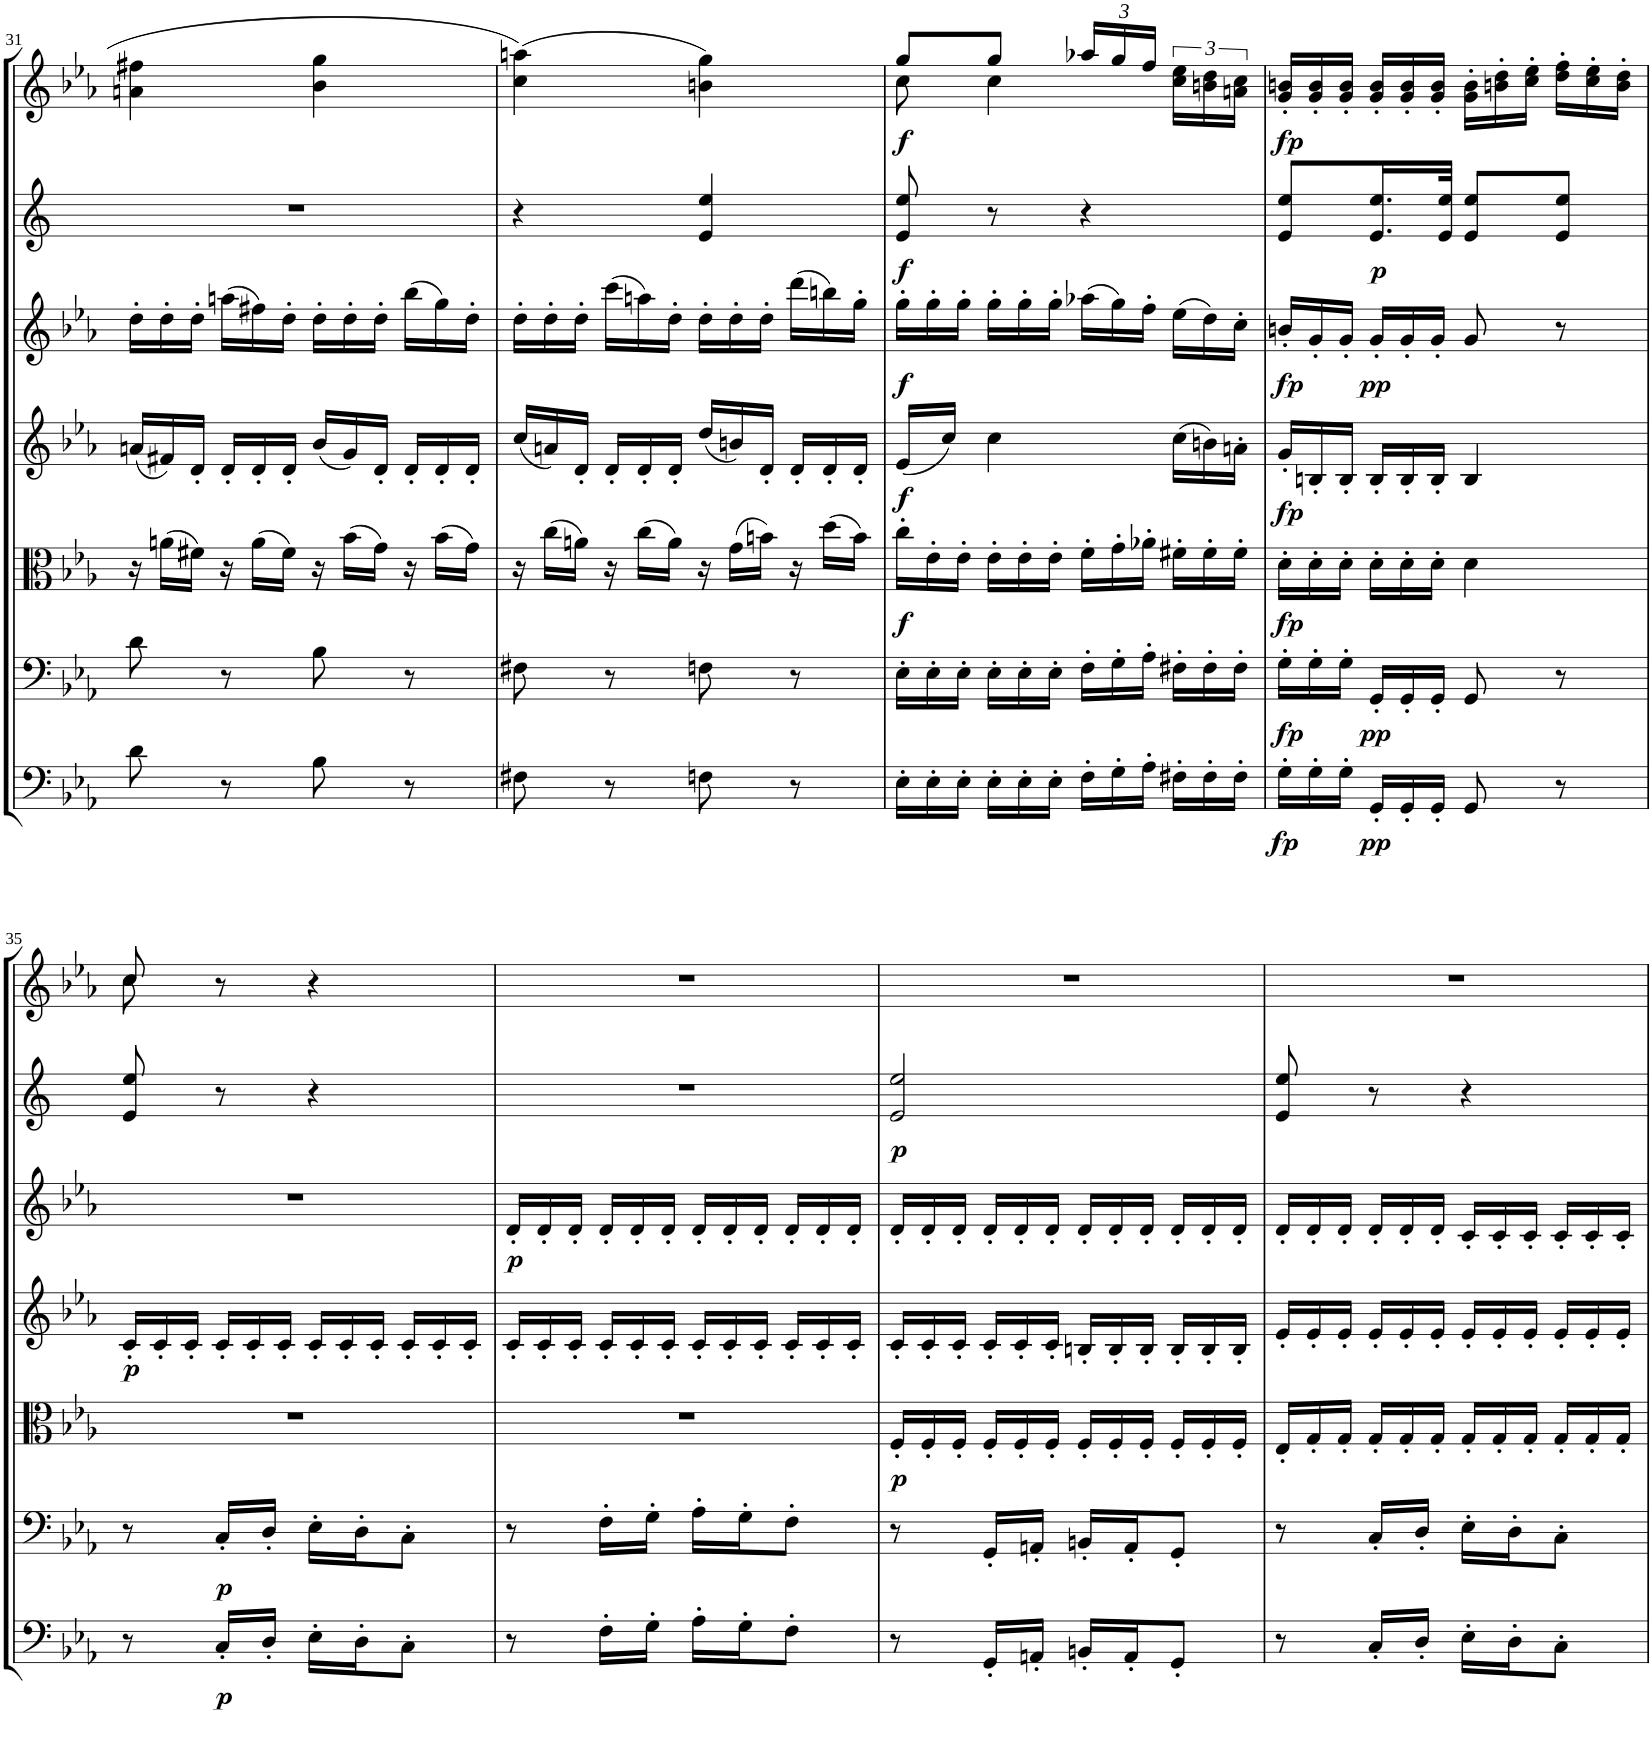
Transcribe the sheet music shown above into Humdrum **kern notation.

**kern	**dynam	**kern	**dynam	**kern	**dynam	**kern	**dynam	**kern	**dynam	**kern	**dynam	**kern	**dynam
*part7	*part7	*part6	*part6	*part5	*part5	*part4	*part4	*part3	*part3	*part2	*part2	*part1	*part1
*staff7	*staff7	*staff6	*staff6	*staff5	*staff5	*staff4	*staff4	*staff3	*staff3	*staff2	*staff2	*staff1	*staff1
*I"Basso	*	*I"Violoncello	*	*I"Viola	*	*I"Violino II	*	*I"Violino I	*	*I"Corni in Es	*	*I"Oboi	*
*	*	*	*	*	*	*	*	*	*	*	*	*I'Ob	*
!!LO:PB:g=z
*clefF4	*	*clefF4	*	*clefC3	*	*clefG2	*	*clefG2	*	*clefG2	*	*clefG2	*
*Trd7c12	*	*	*	*	*	*	*	*	*	*Trd5c9	*	*	*
*k[b-e-a-]	*	*k[b-e-a-]	*	*k[b-e-a-]	*	*k[b-e-a-]	*	*k[b-e-a-]	*	*k[]	*	*k[b-e-a-]	*
*M2/4	*	*M2/4	*	*M2/4	*	*M2/4	*	*M2/4	*	*M2/4	*	*M2/4	*
*	*	*	*	*Xtuplet	*	*Xtuplet	*	*Xtuplet	*	*	*	*	*
=31	=31	=31	=31	=31	=31	=31	=31	=31	=31	=31	=31	=31	=31
8d\	.	8d\	.	24r	.	(24an/LL	.	24dd'\LL	.	2r	.	4an\ 4ff#X\	.
.	.	.	.	(24an\LL	.	24f#X/)	.	24dd'\	.	.	.	.	.
.	.	.	.	24f#X\JJ)	.	24d'/JJ	.	24dd'\JJ	.	.	.	.	.
8r	.	8r	.	24r	.	24d'/LL	.	(24aan\LL	.	.	.	.	.
.	.	.	.	(24a\LL	.	24d'/	.	24ff#X\)	.	.	.	.	.
.	.	.	.	24f#\JJ)	.	24d'/JJ	.	24dd'\JJ	.	.	.	.	.
8B-\	.	8B-\	.	24r	.	(24b-/LL	.	24dd'\LL	.	.	.	4b-\ 4gg\	.
.	.	.	.	(24b-\LL	.	24g/)	.	24dd'\	.	.	.	.	.
.	.	.	.	24g\JJ)	.	24d'/JJ	.	24dd'\JJ	.	.	.	.	.
8r	.	8r	.	24r	.	24d'/LL	.	(24bb-\LL	.	.	.	.	.
.	.	.	.	(24b-\LL	.	24d'/	.	24gg\)	.	.	.	.	.
.	.	.	.	24g\JJ)	.	24d'/JJ	.	24dd'\JJ	.	.	.	.	.
=32	=32	=32	=32	=32	=32	=32	=32	=32	=32	=32	=32	=32	=32
8F#X\	.	8F#X\	.	24r	.	(24cc/LL	.	24dd'\LL	.	4r	.	(4cc\ 4aan\	.
.	.	.	.	(24cc\LL	.	24an/)	.	24dd'\	.	.	.	.	.
.	.	.	.	24an\JJ)	.	24d'/JJ	.	24dd'\JJ	.	.	.	.	.
8r	.	8r	.	24r	.	24d'/LL	.	(24ccc\LL	.	.	.	.	.
.	.	.	.	(24cc\LL	.	24d'/	.	24aan\)	.	.	.	.	.
.	.	.	.	24a\JJ)	.	24d'/JJ	.	24dd'\JJ	.	.	.	.	.
8Fn\	.	8Fn\	.	24r	.	(24dd/LL	.	24dd'\LL	.	4e/ 4ee/	.	4bn\ 4gg\)	.
.	.	.	.	(24g\LL	.	24bn/)	.	24dd'\	.	.	.	.	.
.	.	.	.	24bn\JJ)	.	24d'/JJ	.	24dd'\JJ	.	.	.	.	.
8r	.	8r	.	24r	.	24d'/LL	.	(24ddd\LL	.	.	.	.	.
.	.	.	.	(24dd\LL	.	24d'/	.	24bbn\)	.	.	.	.	.
.	.	.	.	24b\JJ)	.	24d'/JJ	.	24gg'\JJ	.	.	.	.	.
=33	=33	=33	=33	=33	=33	=33	=33	=33	=33	=33	=33	=33	=33
*Xtuplet	*	*Xtuplet	*	*	*	*	*	*	*	*	*	*	*
*	*	*	*	*	*	*	*	*	*	*	*	*^	*
!	!	!	!	!	!LO:DY:b	!	!LO:DY:b	!	!LO:DY:b	!	!LO:DY:b	!	!	!LO:DY:b
24E-'\LL	.	24E-'\LL	.	24cc'\LL	f	(16e-/LL	f	24gg'\LL	f	8e/ 8ee/	f	8gg/L	8cc\	f
24E-'\	.	24E-'\	.	24e-'\	.	.	.	24gg'\	.	.	.	.	.	.
.	.	.	.	.	.	16cc/JJ)	.	.	.	.	.	.	.	.
24E-'\JJ	.	24E-'\JJ	.	24e-'\JJ	.	.	.	24gg'\JJ	.	.	.	.	.	.
24E-'\LL	.	24E-'\LL	.	24e-'\LL	.	4cc\	.	24gg'\LL	.	8r	.	8gg/J	4cc\	.
24E-'\	.	24E-'\	.	24e-'\	.	.	.	24gg'\	.	.	.	.	.	.
24E-'\JJ	.	24E-'\JJ	.	24e-'\JJ	.	.	.	24gg'\JJ	.	.	.	.	.	.
*	*	*	*	*	*	*	*	*	*	*	*	*Xbrackettup	*	*
24F'\LL	.	24F'\LL	.	24f'\LL	.	.	.	(24aa-X\LL	.	4r	.	24aa-X/LL	.	.
24G'\	.	24G'\	.	24g'\	.	.	.	24gg\)	.	.	.	24gg/	.	.
24A-'\JJ	.	24A-'\JJ	.	24a-X'\JJ	.	.	.	24ff'\JJ	.	.	.	24ff/JJ	.	.
*	*	*	*	*	*	*	*	*	*	*	*	*brackettup	*	*
24F#X'\LL	.	24F#X'\LL	.	24f#X'\LL	.	(24cc\LL	.	(24ee-\LL	.	.	.	24cc\ 24ee-\LL	8ryy	.
24F#'\	.	24F#'\	.	24f#'\	.	24bn\)	.	24dd\)	.	.	.	24bn\ 24dd\	.	.
24F#'\JJ	.	24F#'\JJ	.	24f#'\JJ	.	24an'\JJ	.	24cc'\JJ	.	.	.	24an\ 24cc\JJ	.	.
*	*	*	*	*	*	*	*	*	*	*	*	*v	*v	*
=34	=34	=34	=34	=34	=34	=34	=34	=34	=34	=34	=34	=34	=34
*	*	*	*	*	*	*	*	*	*	*	*	*Xtuplet	*
!	!LO:DY:b	!	!LO:DY:b	!	!LO:DY:b	!	!LO:DY:b	!	!LO:DY:b	!	!	!	!LO:DY:b
24G'\LL	fp	24G'\LL	fp	24d'\LL	fp	24g'/LL	fp	24bn'/LL	fp	8e/ 8ee/L	.	24g/' 24bn/'LL	fp
24G'\	.	24G'\	.	24d'\	.	24Bn'/	.	24g'/	.	.	.	24g/' 24b/'	.
24G'\JJ	.	24G'\JJ	.	24d'\JJ	.	24B'/JJ	.	24g'/JJ	.	.	.	24g/' 24b/'JJ	.
!	!LO:DY:b	!	!LO:DY:b	!	!	!	!	!	!LO:DY:b	!	!LO:DY:b	!	!
24GG'/LL	pp	24GG'/LL	pp	24d'\LL	.	24B'/LL	.	24g'/LL	pp	16.e/ 16.ee/L	p	24g/' 24b/'LL	.
24GG'/	.	24GG'/	.	24d'\	.	24B'/	.	24g'/	.	.	.	24g/' 24b/'	.
24GG'/JJ	.	24GG'/JJ	.	24d'\JJ	.	24B'/JJ	.	24g'/JJ	.	.	.	24g/' 24b/'JJ	.
.	.	.	.	.	.	.	.	.	.	32e/ 32ee/JJk	.	.	.
8GG/	.	8GG/	.	4d\	.	4B/	.	8g/	.	8e/ 8ee/L	.	24g\' 24b\'LL	.
.	.	.	.	.	.	.	.	.	.	.	.	24bn\' 24dd\'	.
.	.	.	.	.	.	.	.	.	.	.	.	24cc\' 24ee-\'JJ	.
8r	.	8r	.	.	.	.	.	8r	.	8e/ 8ee/J	.	24dd\' 24ff\'LL	.
.	.	.	.	.	.	.	.	.	.	.	.	24cc\' 24ee-\'	.
.	.	.	.	.	.	.	.	.	.	.	.	24b\' 24dd\'JJ	.
!!LO:LB:g=z
=35	=35	=35	=35	=35	=35	=35	=35	=35	=35	=35	=35	=35	=35
*	*	*	*	*	*	*	*	*	*	*	*	*^	*
!	!	!	!	!	!	!	!LO:DY:b	!	!	!	!	!	!	!
8r	.	8r	.	2r	.	24c'/LL	p	2r	.	8e/ 8ee/	.	8cc/	8cc\	.
.	.	.	.	.	.	24c'/	.	.	.	.	.	.	.	.
.	.	.	.	.	.	24c'/JJ	.	.	.	.	.	.	.	.
!	!LO:DY:b	!	!LO:DY:b	!	!	!	!	!	!	!	!	!	!	!
16C'/LL	p	16C'/LL	p	.	.	24c'/LL	.	.	.	8r	.	8r	4.ryy	.
.	.	.	.	.	.	24c'/	.	.	.	.	.	.	.	.
16D'/JJ	.	16D'/JJ	.	.	.	.	.	.	.	.	.	.	.	.
.	.	.	.	.	.	24c'/JJ	.	.	.	.	.	.	.	.
16E-'\LL	.	16E-'\LL	.	.	.	24c'/LL	.	.	.	4r	.	4r	.	.
.	.	.	.	.	.	24c'/	.	.	.	.	.	.	.	.
16D'\J	.	16D'\J	.	.	.	.	.	.	.	.	.	.	.	.
.	.	.	.	.	.	24c'/JJ	.	.	.	.	.	.	.	.
8C'\J	.	8C'\J	.	.	.	24c'/LL	.	.	.	.	.	.	.	.
.	.	.	.	.	.	24c'/	.	.	.	.	.	.	.	.
.	.	.	.	.	.	24c'/JJ	.	.	.	.	.	.	.	.
*	*	*	*	*	*	*	*	*	*	*	*	*v	*v	*
=36	=36	=36	=36	=36	=36	=36	=36	=36	=36	=36	=36	=36	=36
!	!	!	!	!	!	!	!	!	!LO:DY:b	!	!	!	!
8r	.	8r	.	2r	.	24c'/LL	.	24d'/LL	p	2r	.	2r	.
.	.	.	.	.	.	24c'/	.	24d'/	.	.	.	.	.
.	.	.	.	.	.	24c'/JJ	.	24d'/JJ	.	.	.	.	.
16F'\LL	.	16F'\LL	.	.	.	24c'/LL	.	24d'/LL	.	.	.	.	.
.	.	.	.	.	.	24c'/	.	24d'/	.	.	.	.	.
16G'\JJ	.	16G'\JJ	.	.	.	.	.	.	.	.	.	.	.
.	.	.	.	.	.	24c'/JJ	.	24d'/JJ	.	.	.	.	.
16A-'\LL	.	16A-'\LL	.	.	.	24c'/LL	.	24d'/LL	.	.	.	.	.
.	.	.	.	.	.	24c'/	.	24d'/	.	.	.	.	.
16G'\J	.	16G'\J	.	.	.	.	.	.	.	.	.	.	.
.	.	.	.	.	.	24c'/JJ	.	24d'/JJ	.	.	.	.	.
8F'\J	.	8F'\J	.	.	.	24c'/LL	.	24d'/LL	.	.	.	.	.
.	.	.	.	.	.	24c'/	.	24d'/	.	.	.	.	.
.	.	.	.	.	.	24c'/JJ	.	24d'/JJ	.	.	.	.	.
=37	=37	=37	=37	=37	=37	=37	=37	=37	=37	=37	=37	=37	=37
!	!	!	!	!	!LO:DY:b	!	!	!	!	!	!LO:DY:b	!	!
8r	.	8r	.	24F'/LL	p	24c'/LL	.	24d'/LL	.	2e/ 2ee/	p	2r	.
.	.	.	.	24F'/	.	24c'/	.	24d'/	.	.	.	.	.
.	.	.	.	24F'/JJ	.	24c'/JJ	.	24d'/JJ	.	.	.	.	.
16GG'/LL	.	16GG'/LL	.	24F'/LL	.	24c'/LL	.	24d'/LL	.	.	.	.	.
.	.	.	.	24F'/	.	24c'/	.	24d'/	.	.	.	.	.
16AAn'/JJ	.	16AAn'/JJ	.	.	.	.	.	.	.	.	.	.	.
.	.	.	.	24F'/JJ	.	24c'/JJ	.	24d'/JJ	.	.	.	.	.
16BBn'/LL	.	16BBn'/LL	.	24F'/LL	.	24Bn'/LL	.	24d'/LL	.	.	.	.	.
.	.	.	.	24F'/	.	24B'/	.	24d'/	.	.	.	.	.
16AA'/J	.	16AA'/J	.	.	.	.	.	.	.	.	.	.	.
.	.	.	.	24F'/JJ	.	24B'/JJ	.	24d'/JJ	.	.	.	.	.
8GG'/J	.	8GG'/J	.	24F'/LL	.	24B'/LL	.	24d'/LL	.	.	.	.	.
.	.	.	.	24F'/	.	24B'/	.	24d'/	.	.	.	.	.
.	.	.	.	24F'/JJ	.	24B'/JJ	.	24d'/JJ	.	.	.	.	.
=38	=38	=38	=38	=38	=38	=38	=38	=38	=38	=38	=38	=38	=38
8r	.	8r	.	24E-'/LL	.	24e-'/LL	.	24d'/LL	.	8e/ 8ee/	.	2r	.
.	.	.	.	24G'/	.	24e-'/	.	24d'/	.	.	.	.	.
.	.	.	.	24G'/JJ	.	24e-'/JJ	.	24d'/JJ	.	.	.	.	.
16C'/LL	.	16C'/LL	.	24G'/LL	.	24e-'/LL	.	24d'/LL	.	8r	.	.	.
.	.	.	.	24G'/	.	24e-'/	.	24d'/	.	.	.	.	.
16D'/JJ	.	16D'/JJ	.	.	.	.	.	.	.	.	.	.	.
.	.	.	.	24G'/JJ	.	24e-'/JJ	.	24d'/JJ	.	.	.	.	.
16E-'\LL	.	16E-'\LL	.	24G'/LL	.	24e-'/LL	.	24c'/LL	.	4r	.	.	.
.	.	.	.	24G'/	.	24e-'/	.	24c'/	.	.	.	.	.
16D'\J	.	16D'\J	.	.	.	.	.	.	.	.	.	.	.
.	.	.	.	24G'/JJ	.	24e-'/JJ	.	24c'/JJ	.	.	.	.	.
8C'\J	.	8C'\J	.	24G'/LL	.	24e-'/LL	.	24c'/LL	.	.	.	.	.
.	.	.	.	24G'/	.	24e-'/	.	24c'/	.	.	.	.	.
.	.	.	.	24G'/JJ	.	24e-'/JJ	.	24c'/JJ	.	.	.	.	.
=	=	=	=	=	=	=	=	=	=	=	=	=	=
*-	*-	*-	*-	*-	*-	*-	*-	*-	*-	*-	*-	*-	*-
